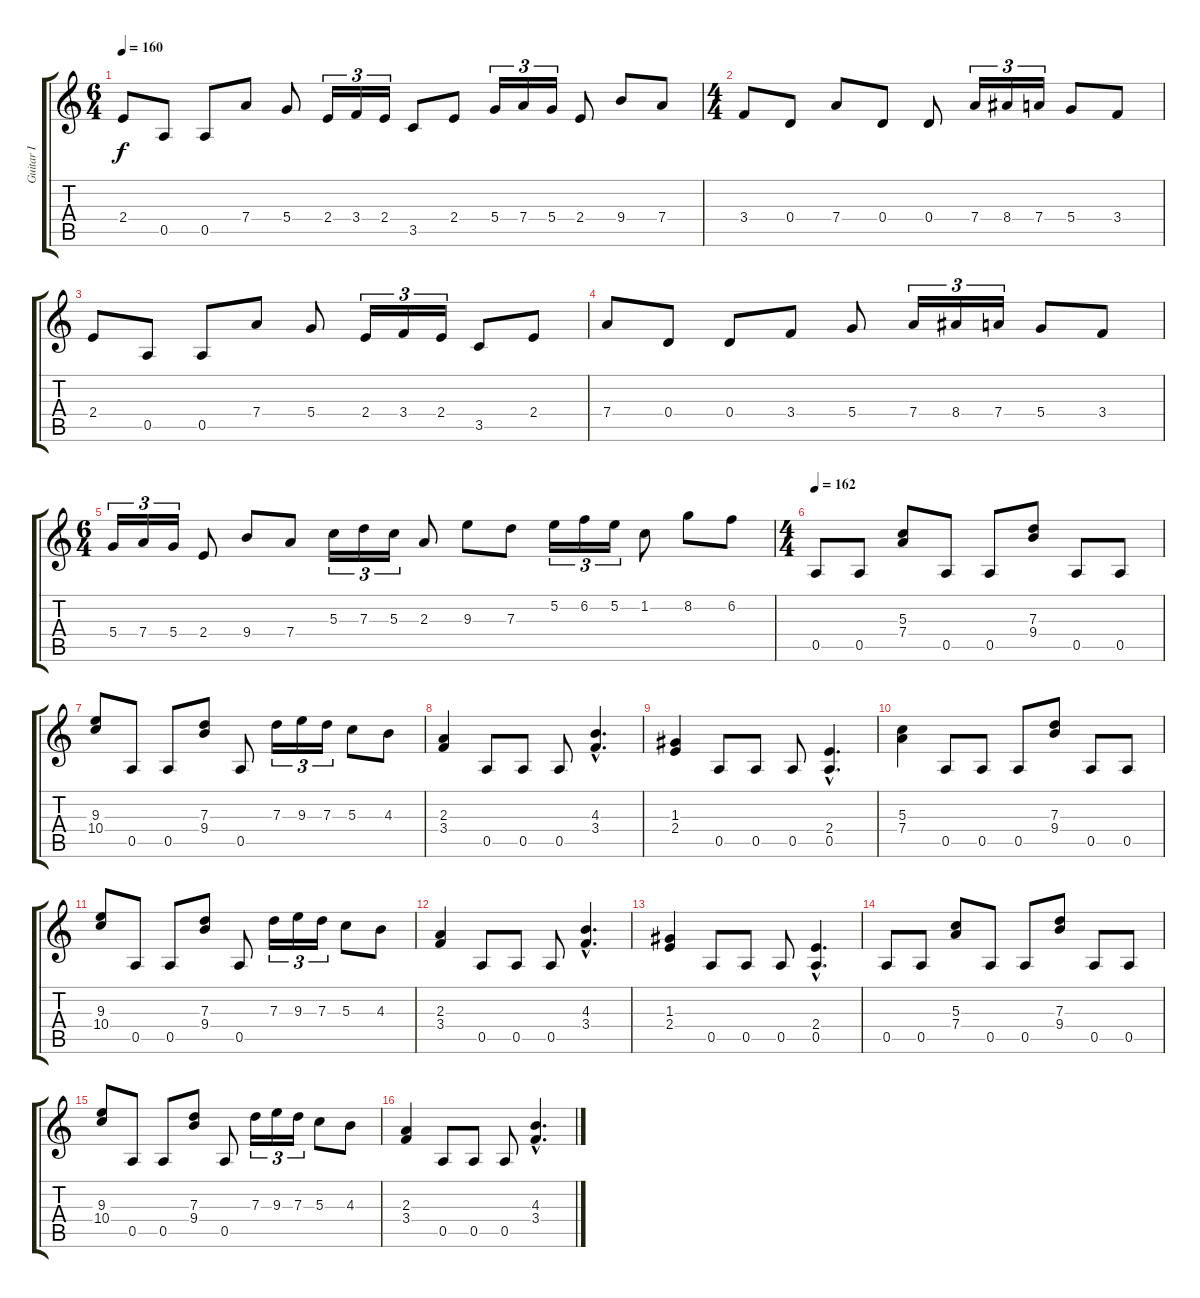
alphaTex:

\track ("Guitar I" "Guitar I") {instrument distortionguitar}
\staff {score tabs}
\tuning (E4 B3 G3 D3 A2 E2) {hide}
\ts (6 4)
\tempo 160
\clef g2
\ks c
2.4.8{dy f} 0.5.8 0.5.8 7.4.8 5.4.8 2.4.16{tu (3 2)} 3.4.16{tu (3 2)} 2.4.16{tu (3 2)} 3.5.8 2.4.8 5.4.16{tu (3 2)} 7.4.16{tu (3 2)} 5.4.16{tu (3 2)} 2.4.8 9.4.8 7.4.8 |
\ts (4 4)
3.4.8 0.4.8 7.4.8 0.4.8 0.4.8 7.4.16{tu (3 2)} 8.4.16{tu (3 2)} 7.4.16{tu (3 2)} 5.4.8 3.4.8 |
2.4.8 0.5.8 0.5.8 7.4.8 5.4.8 2.4.16{tu (3 2)} 3.4.16{tu (3 2)} 2.4.16{tu (3 2)} 3.5.8 2.4.8 |
7.4.8 0.4.8 0.4.8 3.4.8 5.4.8 7.4.16{tu (3 2)} 8.4.16{tu (3 2)} 7.4.16{tu (3 2)} 5.4.8 3.4.8 |
\ts (6 4)
5.4.16{tu (3 2)} 7.4.16{tu (3 2)} 5.4.16{tu (3 2)} 2.4.8 9.4.8 7.4.8 5.3.16{tu (3 2)} 7.3.16{tu (3 2)} 5.3.16{tu (3 2)} 2.3.8 9.3.8 7.3.8 5.2.16{tu (3 2)} 6.2.16{tu (3 2)} 5.2.16{tu (3 2)} 1.2.8 8.2.8 6.2.8 |
\ts (4 4)
\tempo 162
0.5.8 0.5.8 (5.3 7.4).8 0.5.8 0.5.8 (7.3 9.4).8 0.5.8 0.5.8 |
(9.3 10.4).8 0.5.8 0.5.8 (7.3 9.4).8 0.5.8 7.3.16{tu (3 2)} 9.3.16{tu (3 2)} 7.3.16{tu (3 2)} 5.3.8 4.3.8 |
(2.3 3.4).4 0.5.8 0.5.8 0.5.8 (4.3{hac} 3.4{hac}).4{d} |
(1.3 2.4).4 0.5.8 0.5.8 0.5.8 (2.4{hac} 0.5{hac}).4{d} |
(5.3 7.4).4 0.5.8 0.5.8 0.5.8 (7.3 9.4).8 0.5.8 0.5.8 |
(9.3 10.4).8 0.5.8 0.5.8 (7.3 9.4).8 0.5.8 7.3.16{tu (3 2)} 9.3.16{tu (3 2)} 7.3.16{tu (3 2)} 5.3.8 4.3.8 |
(2.3 3.4).4 0.5.8 0.5.8 0.5.8 (4.3{hac} 3.4{hac}).4{d} |
(1.3 2.4).4 0.5.8 0.5.8 0.5.8 (2.4{hac} 0.5{hac}).4{d} |
0.5.8 0.5.8 (5.3 7.4).8 0.5.8 0.5.8 (7.3 9.4).8 0.5.8 0.5.8 |
(9.3 10.4).8 0.5.8 0.5.8 (7.3 9.4).8 0.5.8 7.3.16{tu (3 2)} 9.3.16{tu (3 2)} 7.3.16{tu (3 2)} 5.3.8 4.3.8 |
(2.3 3.4).4 0.5.8 0.5.8 0.5.8 (4.3{hac} 3.4{hac}).4{d}
